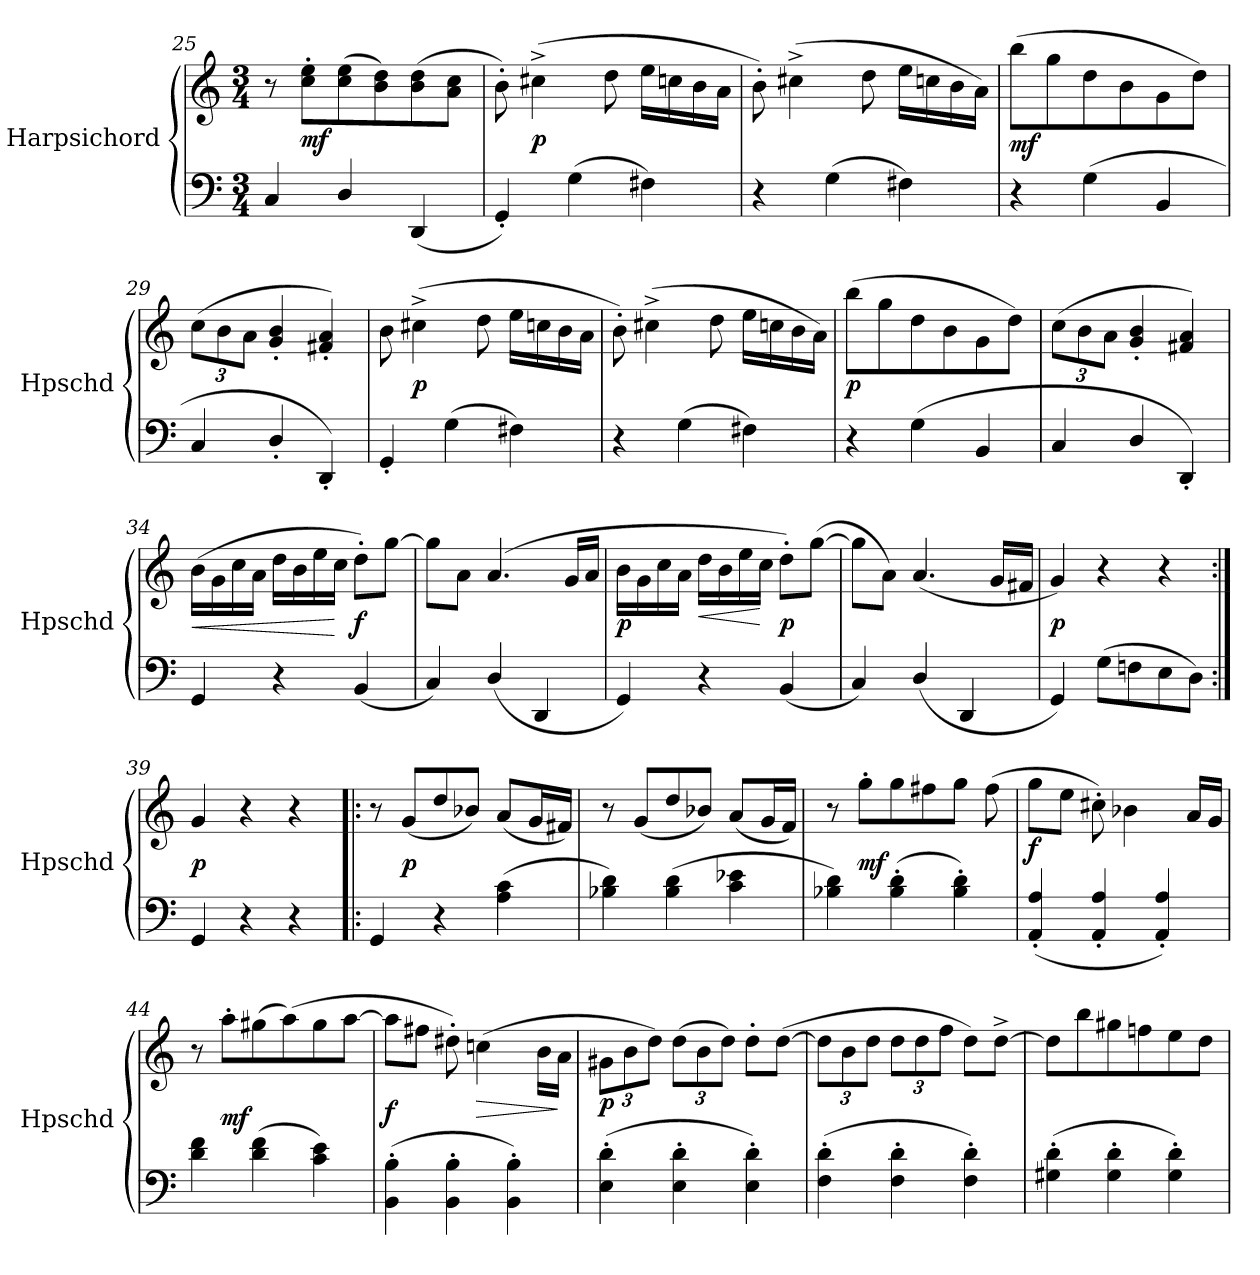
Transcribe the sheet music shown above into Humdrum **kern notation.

**kern	**kern	**dynam
*part1	*part1	*part1
*staff2	*staff1	*staff1/2
*I"Harpsichord	*	*
*I'Hpschd	*	*
*clefF4	*clefG2	*
*k[]	*k[]	*
*C:	*C:	*
*M3/4	*M3/4	*
=25	=25	=25
4C/	8r	.
.	8cc'\ 8ee'\L	mf
4D/	(8cc\ 8ee\	.
.	8b\ 8dd\)	.
(4DD/	(8b\ 8dd\	.
.	8a\ 8cc\J	.
=26	=26	=26
4GG'/)	8b'\)	.
.	(4cc#X^\	p
(4G\	.	.
.	8dd\	.
4F#X\)	16ee\LL	.
.	16ccn\	.
.	16b\	.
.	16a\JJ	.
=27	=27	=27
4r	8b'\)	.
.	(4cc#X^\	.
(4G\	.	.
.	8dd\	.
4F#X\)	16ee\LL	.
.	16ccn\	.
.	16b\	.
.	16a\JJ)	.
=28	=28	=28
4r	(8bb\L	mf
.	8gg\	.
(4G\	8dd\	.
.	8b\	.
4BB/	8g\	.
.	8dd\J)	.
=29	=29	=29
4C/	(12cc\L	.
.	12b\	.
.	12a\J	.
4D'/	4g'/ 4b'/	.
4DD'/)	4f#X'/ 4a'/)	.
=30	=30	=30
4GG'/	8b\	.
.	(4cc#X^\	p
(4G\	.	.
.	8dd\	.
4F#X\)	16ee\LL	.
.	16ccn\	.
.	16b\	.
.	16a\JJ	.
=31	=31	=31
4r	8b'\)	.
.	(4cc#X^\	.
(4G\	.	.
.	8dd\	.
4F#X\)	16ee\LL	.
.	16ccn\	.
.	16b\	.
.	16a\JJ)	.
=32	=32	=32
4r	(8bb\L	p
.	8gg\	.
(4G\	8dd\	.
.	8b\	.
4BB/	8g\	.
.	8dd\J)	.
=33	=33	=33
4C/	(12cc\L	.
.	12b\	.
.	12a\J	.
4D/	4g'/ 4b'/	.
4DD'/)	4f#X/ 4a/)	.
=34	=34	=34
!	!	!LO:HP:b
4GG/	(16b\LL	<
.	16g\	.
.	16cc\	.
.	16a\JJ	.
4r	16dd\LL	.
.	16b\	.
.	16ee\	.
.	16cc\JJ	[
(4BB/	8dd'\L)	f
.	[8gg\J	.
=35	=35	=35
4C/)	8gg\L]	.
.	8a\J	.
(4D/	(4.a/	.
4DD/	.	.
.	16g/LL	.
.	16a/JJ	.
=36	=36	=36
4GG/)	16b\LL	p
.	16g\	.
.	16cc\	.
.	16a\JJ	.
!	!	!LO:HP:b
4r	16dd\LL	<
.	16b\	.
.	16ee\	.
.	16cc\JJ	[
(4BB/	8dd'\L)	p
.	([8gg\J	.
=37	=37	=37
4C/)	8gg\L]	.
.	8a\J)	.
(4D/	(4.a/	.
4DD/	.	.
.	16g/LL	.
.	16f#X/JJ	.
=38	=38	=38
4GG/)	4g/)	p
(8G\L	4r	.
8Fn\	.	.
8E\	4r	.
8D\J)	.	.
=39:|!	=39:|!	=39:|!
4GG/	4g/	p
4r	4r	.
4r	4r	.
=40!|:	=40!|:	=40!|:
4GG/	8r	.
.	(8g/L	p
4r	8dd/	.
.	8b-X/J)	.
(4A\ 4c\	(8a/L	.
.	16g/L	.
.	16f#X/JJ)	.
=41	=41	=41
4B-X\ 4d\)	8r	.
.	(8g/L	.
(4B-\ 4d\	8dd/	.
.	8b-X/J)	.
4c\ 4e-X\	(8a/L	.
.	16g/L	.
.	16f/JJ)	.
=42	=42	=42
4B-X\ 4d\)	8r	.
.	8gg'\L	mf
(4B-'\ 4d'\	8gg\	.
.	8ff#X\	.
4B-'\ 4d'\)	8gg\J	.
.	(8ff#\	.
=43	=43	=43
(4AA'/ 4A'/	8gg\L	f
.	8ee\J	.
4AA'/ 4A'/	8cc#X'\)	.
.	4b-X\	.
4AA'/ 4A'/)	.	.
.	16a/LL	.
.	16g/JJ	.
=44	=44	=44
4d\ 4f\	8r	.
.	8aa'\L	mf
(4d\ 4f\	(8gg#X\	.
.	(8aa\)	.
4c\ 4e\)	8gg#\	.
.	[8aa\J	.
=45	=45	=45
(4BB'\ 4B'\	8aa\L]	f
.	8ff#X\J	.
4BB'\ 4B'\	8dd#X'\)	.
!	!	!LO:HP:b
.	(4ccn\	>
4BB'\ 4B'\)	.	.
.	16b\LL	.
.	16a\JJ	]
=46	=46	=46
(4E'\ 4d'\	12g#X\L	p
.	12b\	.
.	12dd\J)	.
4E'\ 4d'\	(12dd\L	.
.	12b\	.
.	12dd\J)	.
4E'\ 4d'\)	8dd'\L	.
.	([8dd\J	.
=47	=47	=47
(4F'\ 4d'\	12dd\L]	.
.	12b\	.
.	12dd\J	.
4F'\ 4d'\	12dd\L	.
.	12dd\	.
.	12ff\J	.
4F'\ 4d'\)	8dd\L)	.
.	[8dd^\J	.
=48	=48	=48
(4G#X'\ 4d'\	8dd\L]	.
.	8bb\	.
4G#'\ 4d'\	8gg#X\	.
.	8ffn\	.
4G#'\ 4d'\)	8ee\	.
.	8dd\J	.
=	=	=
*-	*-	*-
